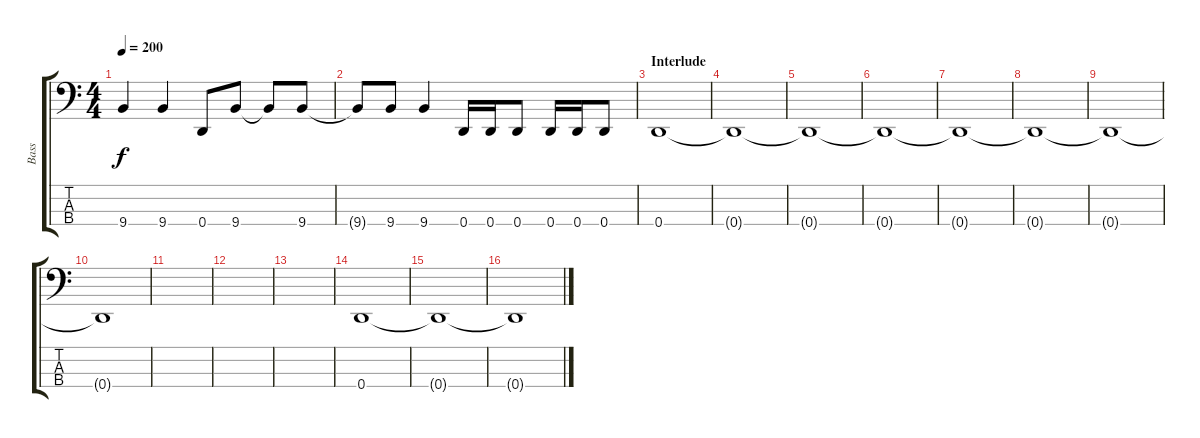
\track ("Bass" "Bass") {instrument electricbasspick}
\staff {score tabs}
\tuning (F2 C2 G1 D1) {hide}
\ts (4 4)
\tempo 200
\clef f4
\ks c
9.4.4{dy f} 9.4.4 0.4.8 9.4.8 9.4{t}.8 9.4.8 |
9.4{t}.8 9.4.8 9.4.4 0.4.16 0.4.16 0.4.8 0.4.16 0.4.16 0.4.8 |
\section ("" "Interlude")
0.4.1 |
0.4{t}.1 |
0.4{t}.1 |
0.4{t}.1 |
0.4{t}.1 |
0.4{t}.1 |
0.4{t}.1 |
0.4{t}.1 |
|
|
|
0.4.1 |
0.4{t}.1 |
0.4{t}.1
